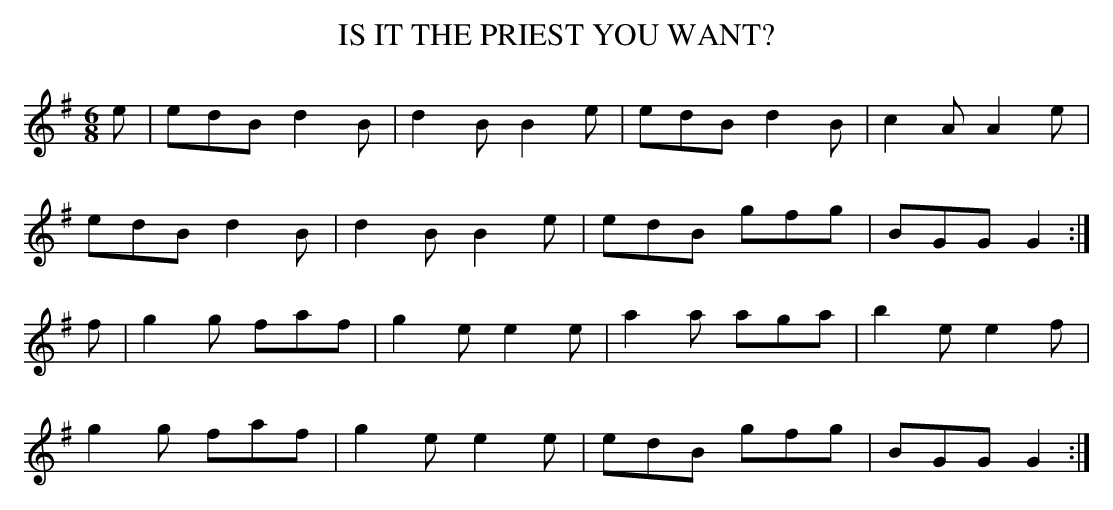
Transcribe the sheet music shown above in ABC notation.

X:1
T:IS IT THE PRIEST YOU WANT?
M:6/8
L:1/8
K:G
e|edB d2B|d2B B2e|edB d2B|c2A A2e|
edB d2B|d2B B2e|edB gfg|BGG G2 :|
f|g2g faf|g2e e2e|a2a aga|b2e e2f|
g2g faf|g2e e2e|edB gfg|BGG G2 :|
